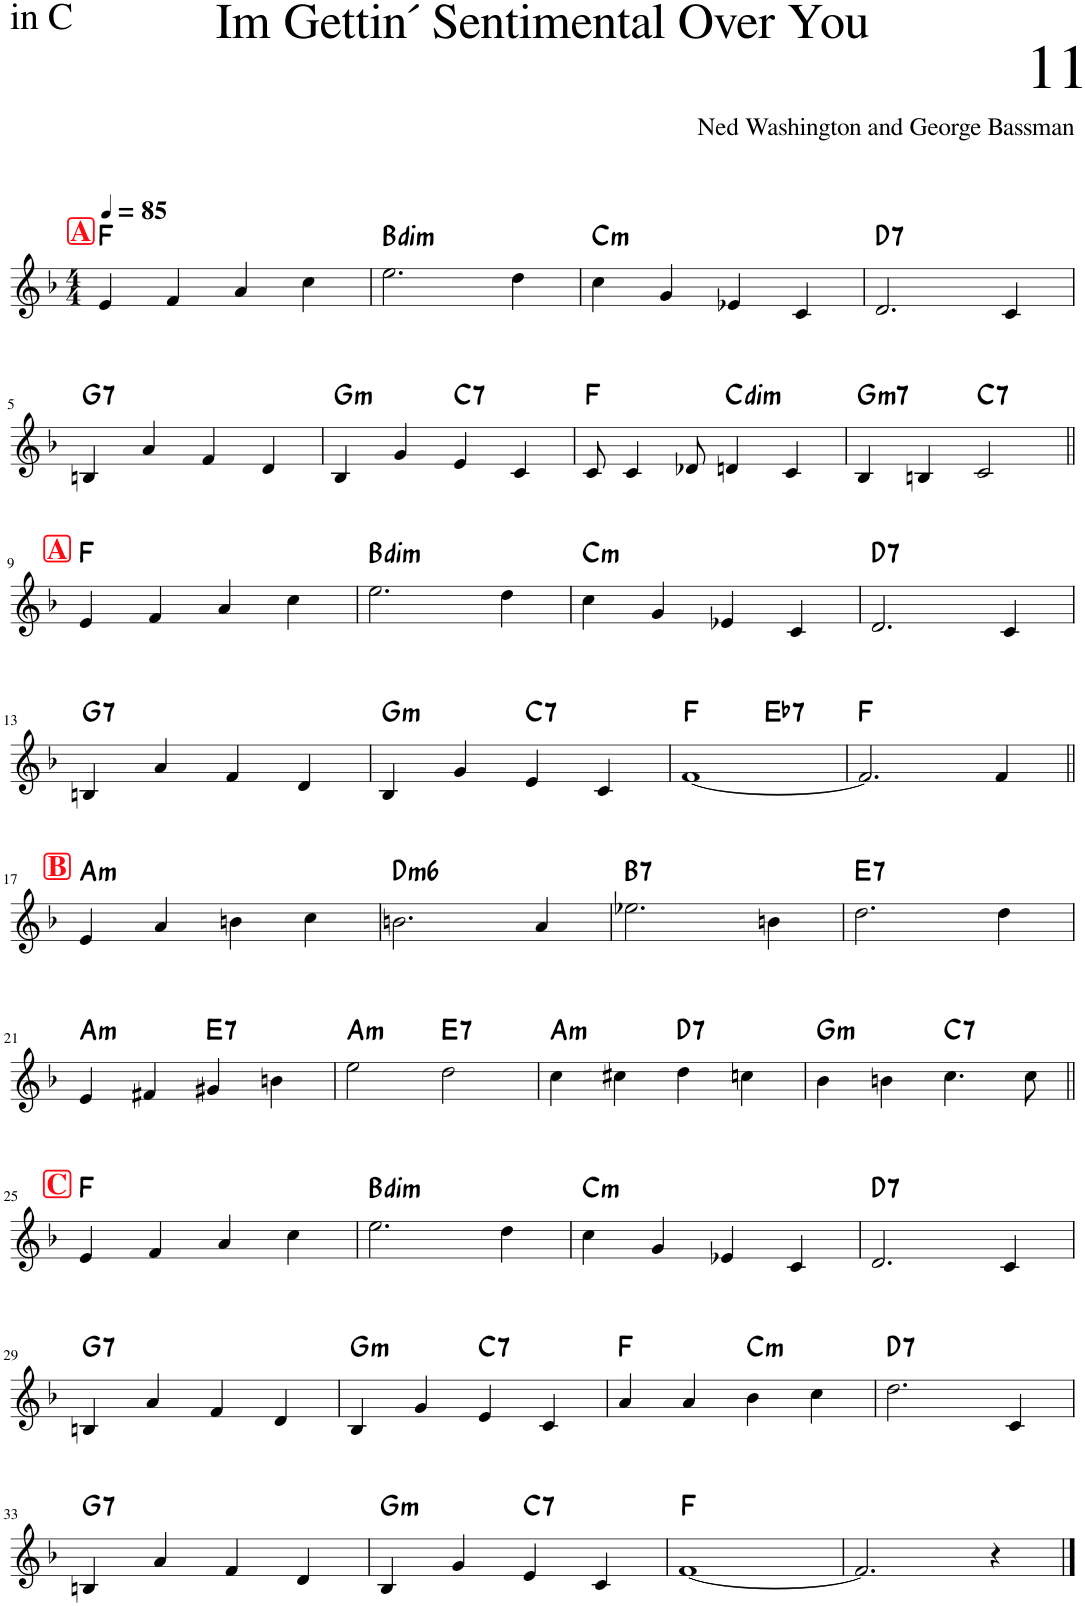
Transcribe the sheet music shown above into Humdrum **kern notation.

**kern	**harte
*part1	*part1
*staff1	*
*I"Piano	*
*I'Pno.	*
*clefG2	*
*k[b-]	*
*M4/4	*
*MM85	*
!!LO:REH:place=s1:a:B:cj:color=#FF0913:fs=16:t=A
=1	=1
4e/	F:maj
4f/	.
4a/	.
4cc\	.
=2	=2
!	!LO:H:kt=dim
2.ee\	B:dim
4dd\	.
=3	=3
!	!LO:H:kt=m
4cc\	C:min
4g/	.
4e-X/	.
4c/	.
=4	=4
!	!LO:H:kt=7
2.d/	D:7
4c/	.
!!LO:LB:g=z
=5	=5
!	!LO:H:kt=7
4Bn/	G:7
4a/	.
4f/	.
4d/	.
=6	=6
!	!LO:H:kt=m
4B-/	G:min
4g/	.
!	!LO:H:kt=7
4e/	C:7
4c/	.
=7	=7
8c/	F:maj
4c/	.
8d-X/	.
!	!LO:H:kt=dim
4dn/	C:dim
4c/	.
=8	=8
!	!LO:H:kt=m7
4B-/	G:min7
4Bn/	.
!	!LO:H:kt=7
2c/	C:7
!!LO:LB:g=z
!!LO:REH:place=s1:a:B:cj:color=#FF0913:fs=16:t=A
=9||	=9||
4e/	F:maj
4f/	.
4a/	.
4cc\	.
=10	=10
!	!LO:H:kt=dim
2.ee\	B:dim
4dd\	.
=11	=11
!	!LO:H:kt=m
4cc\	C:min
4g/	.
4e-X/	.
4c/	.
=12	=12
!	!LO:H:kt=7
2.d/	D:7
4c/	.
!!LO:LB:g=z
=13	=13
!	!LO:H:kt=7
4Bn/	G:7
4a/	.
4f/	.
4d/	.
=14	=14
!	!LO:H:kt=m
4B-/	G:min
4g/	.
!	!LO:H:kt=7
4e/	C:7
4c/	.
=15	=15
*^	*
[1f	2ryy	F:maj
!	!	!LO:H:kt=7
.	2ryy	Eb:7
*v	*v	*
=16	=16
2.f/]	F:maj
4f/	.
!!LO:LB:g=z
!!LO:REH:place=s1:a:B:cj:color=#FF0913:fs=16:t=B
=17||	=17||
!	!LO:H:kt=m
4e/	A:min
4a/	.
4bn\	.
4cc\	.
=18	=18
!	!LO:H:kt=m6
2.bn\	D:min6
4a/	.
=19	=19
!	!LO:H:kt=7
2.ee-X\	B:7
4bn\	.
=20	=20
!	!LO:H:kt=7
2.dd\	E:7
4dd\	.
!!LO:LB:g=z
=21	=21
!	!LO:H:kt=m
4e/	A:min
4f#X/	.
!	!LO:H:kt=7
4g#X/	E:7
4bn\	.
=22	=22
!	!LO:H:kt=m
2ee\	A:min
!	!LO:H:kt=7
2dd\	E:7
=23	=23
!	!LO:H:kt=m
4cc\	A:min
4cc#X\	.
!	!LO:H:kt=7
4dd\	D:7
4ccn\	.
=24	=24
!	!LO:H:kt=m
4b-\	G:min
4bn\	.
!	!LO:H:kt=7
4.cc\	C:7
8cc\	.
!!LO:LB:g=z
!!LO:REH:place=s1:a:B:cj:color=#FF0913:fs=16:t=C
=25||	=25||
4e/	F:maj
4f/	.
4a/	.
4cc\	.
=26	=26
!	!LO:H:kt=dim
2.ee\	B:dim
4dd\	.
=27	=27
!	!LO:H:kt=m
4cc\	C:min
4g/	.
4e-X/	.
4c/	.
=28	=28
!	!LO:H:kt=7
2.d/	D:7
4c/	.
!!LO:LB:g=z
=29	=29
!	!LO:H:kt=7
4Bn/	G:7
4a/	.
4f/	.
4d/	.
=30	=30
!	!LO:H:kt=m
4B-/	G:min
4g/	.
!	!LO:H:kt=7
4e/	C:7
4c/	.
=31	=31
4a/	F:maj
4a/	.
!	!LO:H:kt=m
4b-\	C:min
4cc\	.
=32	=32
!	!LO:H:kt=7
2.dd\	D:7
4c/	.
!!LO:LB:g=z
=33	=33
!	!LO:H:kt=7
4Bn/	G:7
4a/	.
4f/	.
4d/	.
=34	=34
!	!LO:H:kt=m
4B-/	G:min
4g/	.
!	!LO:H:kt=7
4e/	C:7
4c/	.
=35	=35
[1f	F:maj
=36	=36
2.f/]	.
4r	.
==	==
*-	*-
